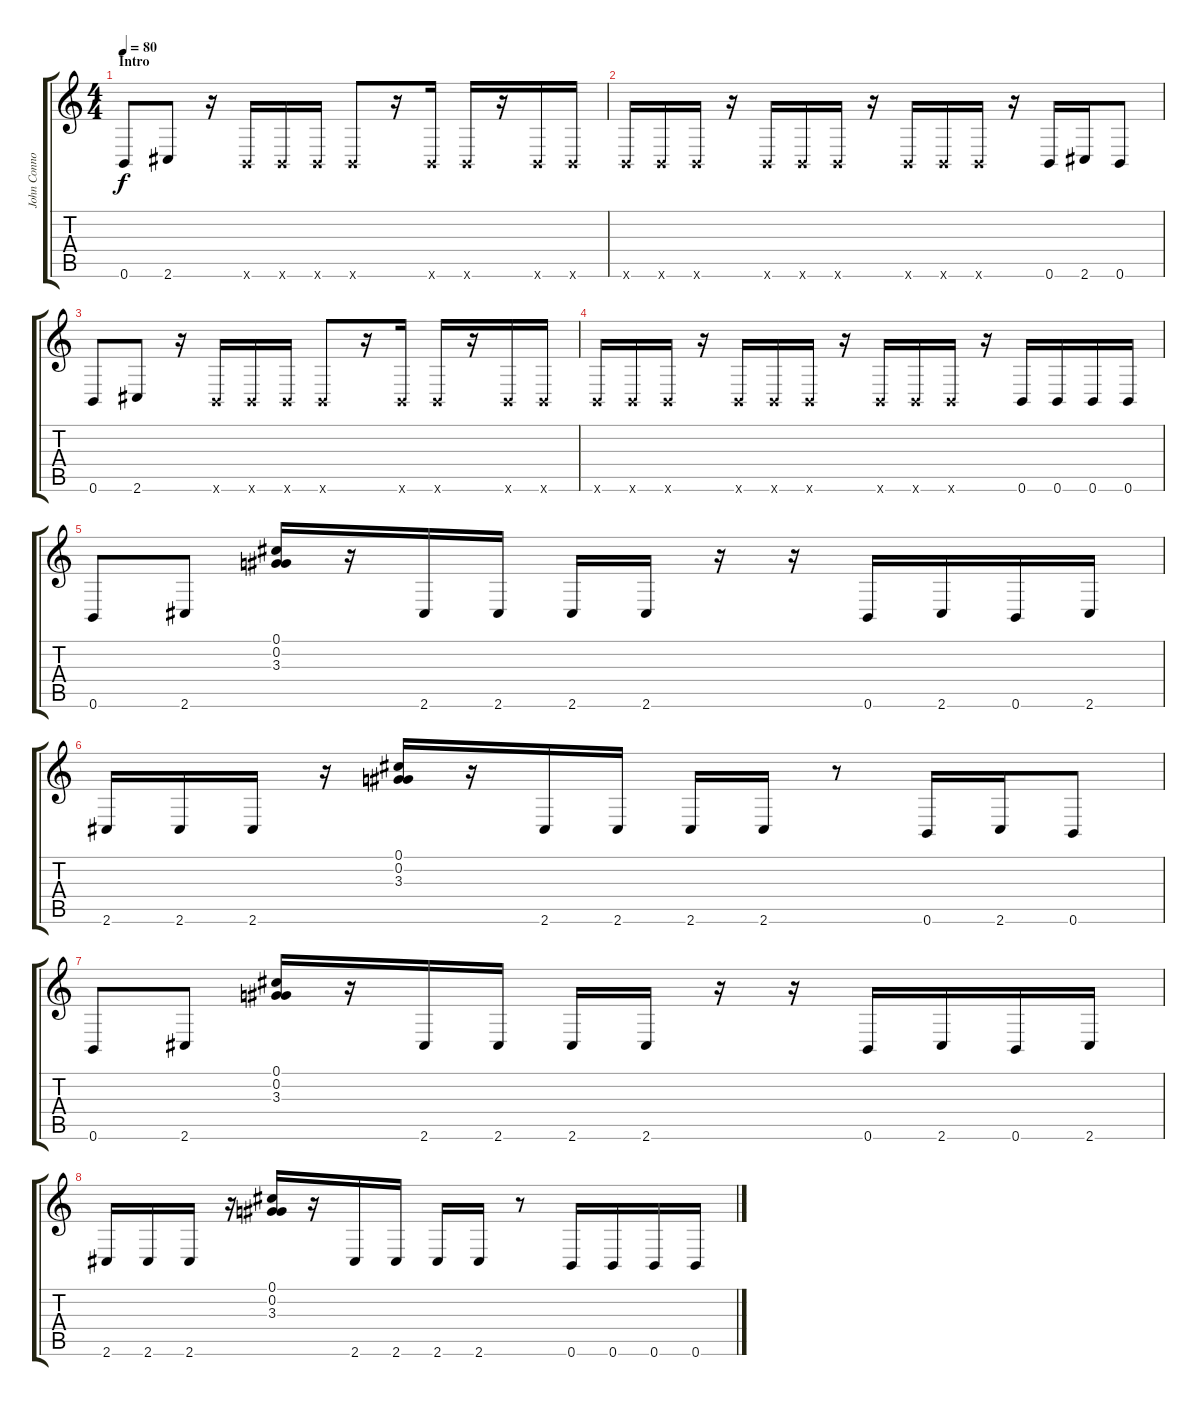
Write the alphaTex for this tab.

\track ("John Connolly" "John Conno") {instrument overdrivenguitar}
\staff {score tabs}
\tuning (Db4 Ab3 E3 B2 Gb2 B1) {hide}
\ts (4 4)
\section ("" "Intro")
\tempo 80
\clef g2
\ks c
0.6.8{dy f instrument overdrivenguitar} 2.6.8 r.16 0.6{x}.16 0.6{x}.16 0.6{x}.16 0.6{x}.8 r.16 0.6{x}.16 0.6{x}.16 r.16 0.6{x}.16 0.6{x}.16 |
0.6{x}.16 0.6{x}.16 0.6{x}.16 r.16 0.6{x}.16 0.6{x}.16 0.6{x}.16 r.16 0.6{x}.16 0.6{x}.16 0.6{x}.16 r.16 0.6.16 2.6.16 0.6.8 |
0.6.8 2.6.8 r.16 0.6{x}.16 0.6{x}.16 0.6{x}.16 0.6{x}.8 r.16 0.6{x}.16 0.6{x}.16 r.16 0.6{x}.16 0.6{x}.16 |
0.6{x}.16 0.6{x}.16 0.6{x}.16 r.16 0.6{x}.16 0.6{x}.16 0.6{x}.16 r.16 0.6{x}.16 0.6{x}.16 0.6{x}.16 r.16 0.6.16 0.6.16 0.6.16 0.6.16 |
0.6.8 2.6.8 (0.1 0.2 3.3).16 r.16 2.6.16 2.6.16 2.6.16 2.6.16 r.16 r.16 0.6.16 2.6.16 0.6.16 2.6.16 |
2.6.16 2.6.16 2.6.16 r.16 (0.1 0.2 3.3).16 r.16 2.6.16 2.6.16 2.6.16 2.6.16 r.8 0.6.16 2.6.16 0.6.8 |
0.6.8 2.6.8 (0.1 0.2 3.3).16 r.16 2.6.16 2.6.16 2.6.16 2.6.16 r.16 r.16 0.6.16 2.6.16 0.6.16 2.6.16 |
2.6.16 2.6.16 2.6.16 r.16 (0.1 0.2 3.3).16 r.16 2.6.16 2.6.16 2.6.16 2.6.16 r.8 0.6.16 0.6.16 0.6.16 0.6.16
